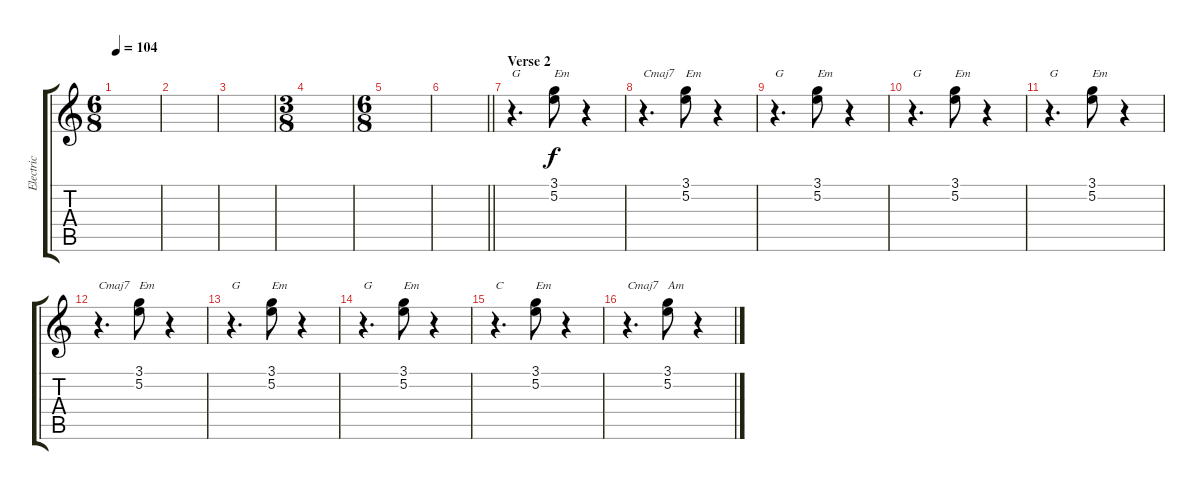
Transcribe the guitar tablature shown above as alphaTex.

\track ("Electric" "Electric") {instrument overdrivenguitar}
\staff {score tabs}
\tuning (E4 B3 G3 D3 A2 E2) {hide}
\ts (6 8)
\tempo 104
\clef g2
\ks c
|
|
|
\ts (3 8)
|
\ts (6 8)
|
\barLineRight lightlight
|
\section ("" "Verse 2")
r.4{d txt "G"} (3.1 5.2).8{txt "Em"} r.4 |
r.4{d txt "Cmaj7"} (3.1 5.2).8{txt "Em"} r.4 |
r.4{d txt "G"} (3.1 5.2).8{txt "Em"} r.4 |
r.4{d txt "G"} (3.1 5.2).8{txt "Em"} r.4 |
r.4{d txt "G"} (3.1 5.2).8{txt "Em"} r.4 |
r.4{d txt "Cmaj7"} (3.1 5.2).8{txt "Em"} r.4 |
r.4{d txt "G"} (3.1 5.2).8{txt "Em"} r.4 |
r.4{d txt "G"} (3.1 5.2).8{txt "Em"} r.4 |
r.4{d txt "C"} (3.1 5.2).8{txt "Em"} r.4 |
r.4{d txt "Cmaj7"} (3.1 5.2).8{txt "Am"} r.4
